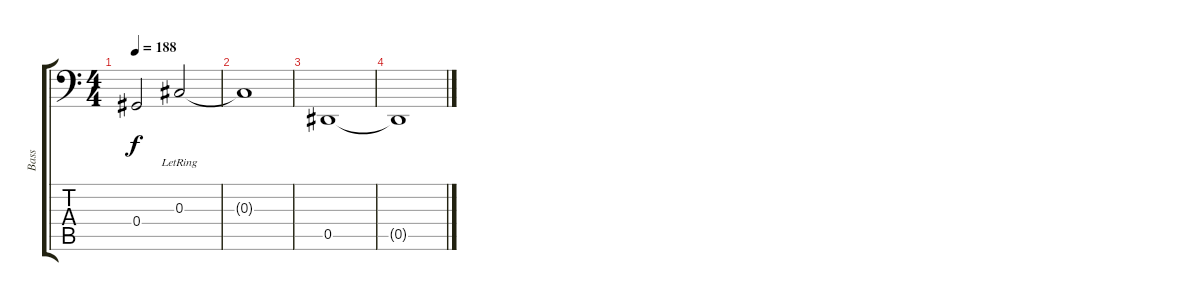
\track ("Bass" "Bass") {instrument electricbasspick}
\staff {score tabs}
\tuning (B2 Gb2 Db2 Ab1 Eb1 Bb0) {hide}
\ts (4 4)
\tempo 188
\clef f4
\ks c
0.4.2{dy f} 0.3{lr}.2 |
0.3{t}.1 |
0.5.1 |
0.5{t}.1
